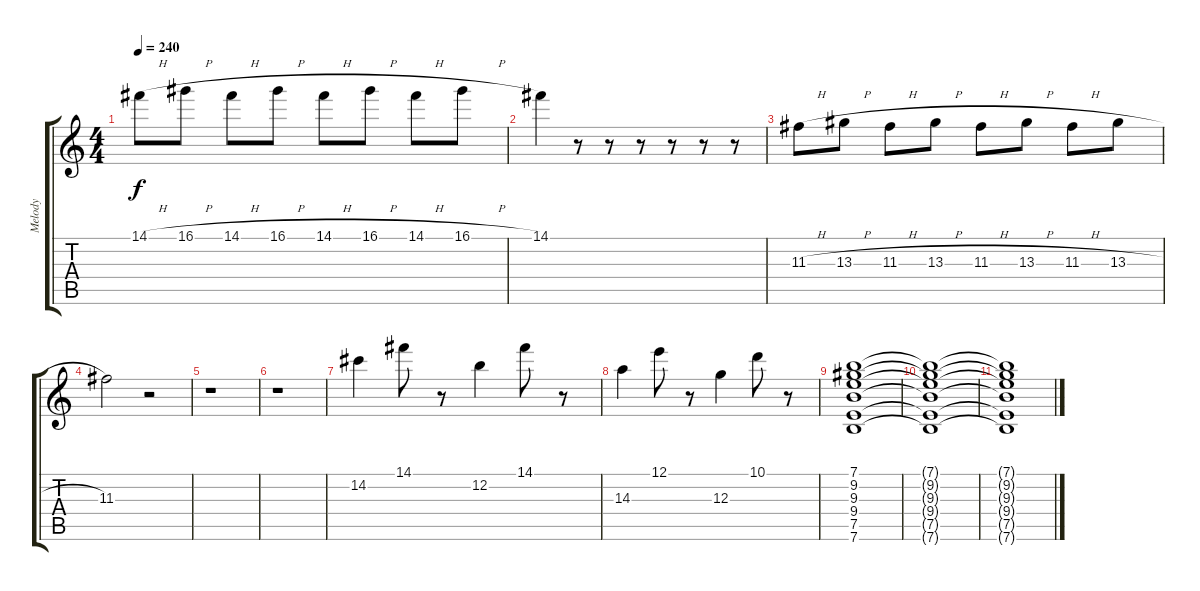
\track ("Melody" "Melody") {instrument distortionguitar}
\staff {score tabs}
\tuning (E4 B3 G3 D3 A2 E2) {hide}
\ts (4 4)
\tempo 240
\clef g2
\ks c
14.1{h}.8{dy f} 16.1{h}.8 14.1{h}.8 16.1{h}.8 14.1{h}.8 16.1{h}.8 14.1{h}.8 16.1{h}.8 |
14.1.4 r.8 r.8 r.8 r.8 r.8 r.8 |
11.3{h}.8 13.3{h}.8 11.3{h}.8 13.3{h}.8 11.3{h}.8 13.3{h}.8 11.3{h}.8 13.3{h}.8 |
11.3.2 r.2 |
r.1 |
r.1 |
14.2.4 14.1.8 r.8 12.2.4 14.1.8 r.8 |
14.3.4 12.1.8 r.8 12.3.4 10.1.8 r.8 |
(7.1 9.2 9.3 9.4 7.5 7.6).1 |
(7.1{t} 9.2{t} 9.3{t} 9.4{t} 7.5{t} 7.6{t}).1 |
(7.1{t} 9.2{t} 9.3{t} 9.4{t} 7.5{t} 7.6{t}).1
